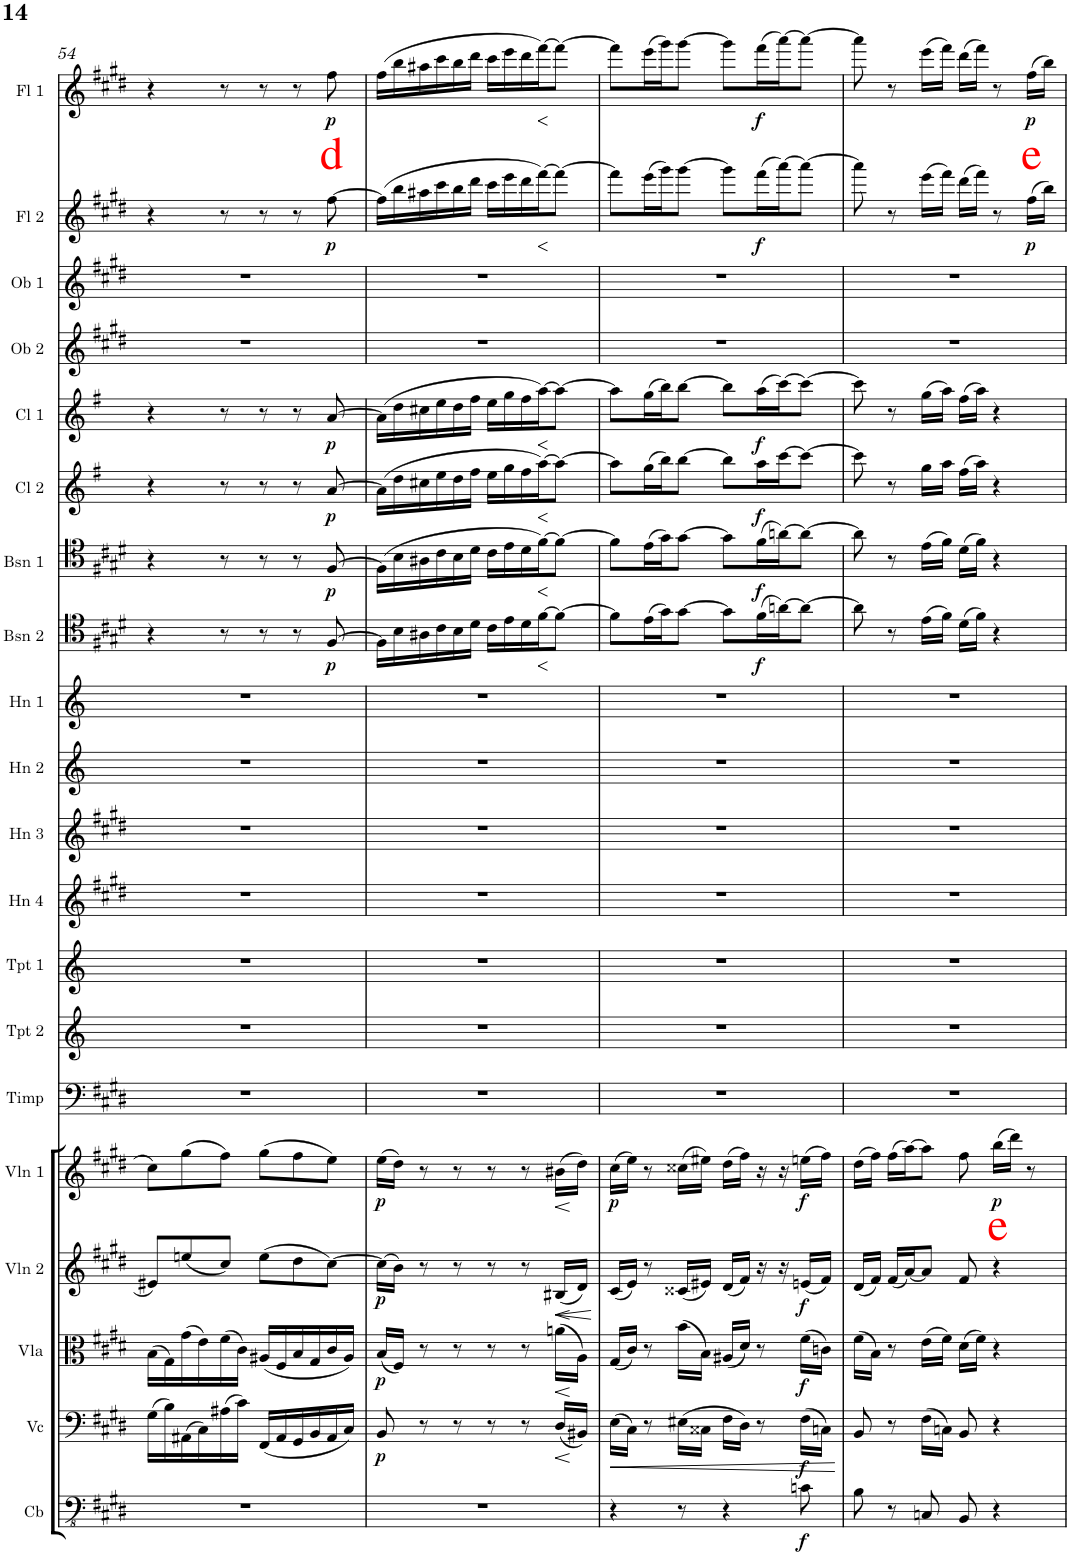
**kern	**dynam	**kern	**dynam	**kern	**dynam	**kern	**dynam	**kern	**text	**dynam	**kern	**kern	**kern	**kern	**kern	**kern	**kern	**kern	**dynam	**kern	**dynam	**kern	**dynam	**kern	**dynam	**kern	**kern	**kern	**dynam	**kern	**text	**dynam
*part20	*part20	*part19	*part19	*part18	*part18	*part17	*part17	*part16	*part16	*part16	*part15	*part14	*part13	*part12	*part11	*part10	*part9	*part8	*part8	*part7	*part7	*part6	*part6	*part5	*part5	*part4	*part3	*part2	*part2	*part1	*part1	*part1
*staff20	*staff20	*staff19	*staff19	*staff18	*staff18	*staff17	*staff17	*staff16	*staff16	*staff16	*staff15	*staff14	*staff13	*staff12	*staff11	*staff10	*staff9	*staff8	*staff8	*staff7	*staff7	*staff6	*staff6	*staff5	*staff5	*staff4	*staff3	*staff2	*staff2	*staff1	*staff1	*staff1
*I"Contrabass	*	*I"Violoncello	*	*I"Viola	*	*I"Violin 2	*	*I"Violin 1	*	*	*I"Timpani	*I"E Trumpet 2	*I"E Trumpet 1	*I"C Horn 4	*I"C Horn 3	*I"E Horn 2	*I"E Horn 1	*I"Bassoon 2	*	*I"Bassoon 1	*	*I"A Clarinet 2	*	*I"A Clarinet 1	*	*I"Oboe 2	*I"Oboe 1	*I"Flute 2	*	*I"Flute 1	*	*
*I'Cb	*	*I'Vc	*	*I'Vla	*	*I'Vln 2	*	*I'Vln 1	*	*	*I'Timp	*I'Tpt 2	*I'Tpt 1	*I'Hn 4	*I'Hn 3	*I'Hn 2	*I'Hn 1	*I'Bsn 2	*	*I'Bsn 1	*	*I'Cl 2	*	*I'Cl 1	*	*I'Ob 2	*I'Ob 1	*I'Fl 2	*	*I'Fl 1	*	*
!!LO:PB:g=z
*clefFv4	*	*clefF4	*	*clefC3	*	*clefG2	*	*clefG2	*	*	*clefF4	*clefG2	*clefG2	*clefG2	*clefG2	*clefG2	*clefG2	*clefC4	*	*clefC4	*	*clefG2	*	*clefG2	*	*clefG2	*clefG2	*clefG2	*	*clefG2	*	*
*	*	*	*	*	*	*	*	*	*	*	*	*Trd-2c-4	*Trd-2c-4	*Trd7c12	*Trd7c12	*Trd5c8	*Trd5c8	*	*	*	*	*Trd2c3	*	*Trd2c3	*	*	*	*	*	*	*	*
*k[f#c#g#d#]	*	*k[f#c#g#d#]	*	*k[f#c#g#d#]	*	*k[f#c#g#d#]	*	*k[f#c#g#d#]	*	*	*k[f#c#g#d#]	*k[]	*k[]	*k[f#c#g#d#]	*k[f#c#g#d#]	*k[]	*k[]	*k[f#c#g#d#]	*	*k[f#c#g#d#]	*	*k[f#]	*	*k[f#]	*	*k[f#c#g#d#]	*k[f#c#g#d#]	*k[f#c#g#d#]	*	*k[f#c#g#d#]	*	*
*M6/8	*	*M6/8	*	*M6/8	*	*M6/8	*	*M6/8	*	*	*M6/8	*M6/8	*M6/8	*M6/8	*M6/8	*M6/8	*M6/8	*M6/8	*	*M6/8	*	*M6/8	*	*M6/8	*	*M6/8	*M6/8	*M6/8	*	*M6/8	*	*
=54	=54	=54	=54	=54	=54	=54	=54	=54	=54	=54	=54	=54	=54	=54	=54	=54	=54	=54	=54	=54	=54	=54	=54	=54	=54	=54	=54	=54	=54	=54	=54	=54
2.r	.	(16G#\LL	.	(16B\LL	.	8e#X/L	.	8cc#\L	.	.	2.r	2.r	2.r	2.r	2.r	2.r	2.r	4r	.	4r	.	4r	.	4r	.	2.r	2.r	4r	.	4r	.	.
.	.	16B\)	.	16G#\)	.	.	.	.	.	.	.	.	.	.	.	.	.	.	.	.	.	.	.	.	.	.	.	.	.	.	.	.
.	.	(16AA#X\	.	(16g#\	.	(8een/	.	(8gg#\	.	.	.	.	.	.	.	.	.	.	.	.	.	.	.	.	.	.	.	.	.	.	.	.
.	.	16C#\)	.	16e\)	.	.	.	.	.	.	.	.	.	.	.	.	.	.	.	.	.	.	.	.	.	.	.	.	.	.	.	.
.	.	(16A#X\	.	(16f#\	.	8cc#/J)	.	8ff#\J)	.	.	.	.	.	.	.	.	.	8r	.	8r	.	8r	.	8r	.	.	.	8r	.	8r	.	.
.	.	16c#\JJ)	.	16c#\JJ)	.	.	.	.	.	.	.	.	.	.	.	.	.	.	.	.	.	.	.	.	.	.	.	.	.	.	.	.
.	.	(16FF#/LL	.	(16A#X/LL	.	(8ee\L	.	(8gg#\L	.	.	.	.	.	.	.	.	.	8r	.	8r	.	8r	.	8r	.	.	.	8r	.	8r	.	.
.	.	16AA#/	.	16F#/	.	.	.	.	.	.	.	.	.	.	.	.	.	.	.	.	.	.	.	.	.	.	.	.	.	.	.	.
.	.	16GG#/	.	16B/	.	8dd#\	.	8ff#\	.	.	.	.	.	.	.	.	.	8r	.	8r	.	8r	.	8r	.	.	.	8r	.	8r	.	.
.	.	16BB/	.	16G#/	.	.	.	.	.	.	.	.	.	.	.	.	.	.	.	.	.	.	.	.	.	.	.	.	.	.	.	.
!	!	!	!	!	!	!	!	!	!	!	!	!	!	!	!	!	!	!	!LO:DY:b	!	!LO:DY:b	!	!LO:DY:b	!	!LO:DY:b	!	!	!	!LO:DY:b	!	!LO:LY:b:color=#FF0000	!LO:DY:b
.	.	16AA#/	.	16c#/	.	[8cc#\J)	.	8ee\J)	.	.	.	.	.	.	.	.	.	[8F#/	p	[8F#/	p	[8a/	p	[8a/	p	.	.	[8ff#\	p	[8ff#\	d	p
.	.	16C#/JJ)	.	16A#/JJ)	.	.	.	.	.	.	.	.	.	.	.	.	.	.	.	.	.	.	.	.	.	.	.	.	.	.	.	.
=55	=55	=55	=55	=55	=55	=55	=55	=55	=55	=55	=55	=55	=55	=55	=55	=55	=55	=55	=55	=55	=55	=55	=55	=55	=55	=55	=55	=55	=55	=55	=55	=55
!	!	!	!LO:DY:b	!	!LO:DY:b	!	!LO:DY:b	!	!	!LO:DY:b	!	!	!	!	!	!	!	!	!	!	!	!	!	!	!	!	!	!	!	!	!	!
2.r	.	8BB/	p	(16B/LL	p	(16cc#\LL]	p	(16ee\LL	.	p	2.r	2.r	2.r	2.r	2.r	2.r	2.r	16F#\LL]	.	(16F#\LL]	.	(16a\LL]	.	(16a\LL]	.	2.r	2.r	(16ff#\LL]	.	(16ff#\LL]	.	.
.	.	.	.	16F#/JJ)	.	16b\JJ)	.	16dd#\JJ)	.	.	.	.	.	.	.	.	.	16B\	.	16B\	.	16dd\	.	16dd\	.	.	.	16bb\	.	16bb\	.	.
.	.	8r	.	8r	.	8r	.	8r	.	.	.	.	.	.	.	.	.	16A#X\	.	16A#X\	.	16cc#X\	.	16cc#X\	.	.	.	16aa#X\	.	16aa#X\	.	.
.	.	.	.	.	.	.	.	.	.	.	.	.	.	.	.	.	.	16c#\	.	16c#\	.	16ee\	.	16ee\	.	.	.	16ccc#\	.	16ccc#\	.	.
.	.	8r	.	8r	.	8r	.	8r	.	.	.	.	.	.	.	.	.	16B\	.	16B\	.	16dd\	.	16dd\	.	.	.	16bb\	.	16bb\	.	.
.	.	.	.	.	.	.	.	.	.	.	.	.	.	.	.	.	.	16d#\JJ	.	16d#\JJ	.	16ff#\JJ	.	16ff#\JJ	.	.	.	16ddd#\JJ	.	16ddd#\JJ	.	.
.	.	8r	.	8r	.	8r	.	8r	.	.	.	.	.	.	.	.	.	16c#\LL	.	16c#\LL	.	16ee\LL	.	16ee\LL	.	.	.	16ccc#\LL	.	16ccc#\LL	.	.
.	.	.	.	.	.	.	.	.	.	.	.	.	.	.	.	.	.	16e\	.	16e\	.	16gg\	.	16gg\	.	.	.	16eee\	.	16eee\	.	.
.	.	8r	.	8r	.	8r	.	8r	.	.	.	.	.	.	.	.	.	16d#\	.	16d#\	.	16ff#\	.	16ff#\	.	.	.	16ddd#\	.	16ddd#\	.	.
!	!	!	!	!	!	!	!	!	!	!	!	!	!	!	!	!	!	!	!LO:HP:b	!	!LO:HP:b	!	!LO:HP:b	!	!LO:HP:b	!	!	!	!LO:HP:b	!	!	!LO:HP:b
.	.	.	.	.	.	.	.	.	.	.	.	.	.	.	.	.	.	[16f#\J	<	[16f#\J)	<	[16aa\J)	<	[16aa\J)	<	.	.	[16fff#\J)	<	[16fff#\J)	.	<
!	!	!	!LO:HP:b	!	!LO:HP:b	!	!LO:HP:b	!	!	!LO:HP:b	!	!	!	!	!	!	!	!	!	!	!	!	!	!	!	!	!	!	!	!	!	!
.	.	(16D#/LL	<	(16an\LL	<	(16B#X/LL	<	(16b#X\LL	.	<	.	.	.	.	.	.	.	8f#\J_	[	8f#\J_	[	8aa\J_	[	8aa\J_	[	.	.	8fff#\J_	[	8fff#\J_	.	[
!	!	!	!	!	!	!	!LO:HP:n=1:b	!	!	!	!	!	!	!	!	!	!	!	!	!	!	!	!	!	!	!	!	!	!	!	!	!
.	.	16BB#X/JJ)	[	16A\JJ)	[	16d#/JJ)	[ <	16dd#\JJ)	.	[	.	.	.	.	.	.	.	.	.	.	.	.	.	.	.	.	.	.	.	.	.	.
.	.	.	.	.	.	.	[	.	.	.	.	.	.	.	.	.	.	.	.	.	.	.	.	.	.	.	.	.	.	.	.	.
=56	=56	=56	=56	=56	=56	=56	=56	=56	=56	=56	=56	=56	=56	=56	=56	=56	=56	=56	=56	=56	=56	=56	=56	=56	=56	=56	=56	=56	=56	=56	=56	=56
!	!	!	!LO:HP:b	!	!	!	!	!	!	!LO:DY:b	!	!	!	!	!	!	!	!	!	!	!	!	!	!	!	!	!	!	!	!	!	!
4r	.	(16E\LL	<	(16G#/LL	.	(16c#/LL	.	(16cc#\LL	.	p	2.r	2.r	2.r	2.r	2.r	2.r	2.r	8f#\L]	.	8f#\L]	.	8aa\L]	.	8aa\L]	.	2.r	2.r	8fff#\L]	.	8fff#\L]	.	.
.	.	16C#\JJ)	.	16c#/JJ)	.	16e/JJ)	.	16ee\JJ)	.	.	.	.	.	.	.	.	.	.	.	.	.	.	.	.	.	.	.	.	.	.	.	.
.	.	8r	.	8r	.	8r	.	8r	.	.	.	.	.	.	.	.	.	(16e\L	.	(16e\L	.	(16gg\L	.	(16gg\L	.	.	.	(16eee\L	.	(16eee\L	.	.
.	.	.	.	.	.	.	.	.	.	.	.	.	.	.	.	.	.	16g#\J)	.	16g#\J)	.	16bb\J)	.	16bb\J)	.	.	.	16ggg#\J)	.	16ggg#\J)	.	.
8r	.	(16E#X\LL	.	(16b\LL	.	(16c##X/LL	.	(16cc##X\LL	.	.	.	.	.	.	.	.	.	[8g#\J	.	[8g#\J	.	[8bb\J	.	[8bb\J	.	.	.	[8ggg#\J	.	[8ggg#\J	.	.
.	.	16C##X\JJ	.	16B\JJ)	.	16e#X/JJ)	.	16ee#X\JJ)	.	.	.	.	.	.	.	.	.	.	.	.	.	.	.	.	.	.	.	.	.	.	.	.
4r	.	16F#\LL	.	(16A#X/LL	.	(16d#/LL	.	(16dd#\LL	.	.	.	.	.	.	.	.	.	8g#\L]	.	8g#\L]	.	8bb\L]	.	8bb\L]	.	.	.	8ggg#\L]	.	8ggg#\L]	.	.
.	.	16D#\JJ)	.	16d#/JJ)	.	16f#/JJ)	.	16ff#\JJ)	.	.	.	.	.	.	.	.	.	.	.	.	.	.	.	.	.	.	.	.	.	.	.	.
!	!	!	!	!	!	!	!	!	!	!	!	!	!	!	!	!	!	!	!LO:DY:b	!	!LO:DY:b	!	!LO:DY:b	!	!LO:DY:b	!	!	!	!LO:DY:b	!	!	!LO:DY:b
.	.	8r	.	8r	.	16r	.	16r	.	.	.	.	.	.	.	.	.	(16f#\L	f	(16f#\L	f	16aa\L	f	(16aa\L	f	.	.	(16fff#\L	f	(16fff#\L	.	f
.	.	.	.	.	.	16r	.	16r	.	.	.	.	.	.	.	.	.	[16an\J)	.	[16an\J)	.	[16ccc\J	.	[16ccc\J)	.	.	.	[16aaa\J)	.	[16aaa\J)	.	.
!	!LO:DY:b	!	!LO:DY:b	!	!LO:DY:b	!	!LO:DY:b	!	!	!LO:DY:b	!	!	!	!	!	!	!	!	!	!	!	!	!	!	!	!	!	!	!	!	!	!
8Cn\	f	(16F#\LL	f	(16f#\LL	f	(16en/LL	f	(16een\LL	.	f	.	.	.	.	.	.	.	8a\J_	.	8a\J_	.	8ccc\J_	.	8ccc\J_	.	.	.	8aaa\J_	.	8aaa\J_	.	.
.	.	16Cn\JJ)	.	16cn\JJ)	.	16f#/JJ)	.	16ff#\JJ)	.	.	.	.	.	.	.	.	.	.	.	.	.	.	.	.	.	.	.	.	.	.	.	.
.	.	.	[	.	.	.	.	.	.	.	.	.	.	.	.	.	.	.	.	.	.	.	.	.	.	.	.	.	.	.	.	.
=57	=57	=57	=57	=57	=57	=57	=57	=57	=57	=57	=57	=57	=57	=57	=57	=57	=57	=57	=57	=57	=57	=57	=57	=57	=57	=57	=57	=57	=57	=57	=57	=57
8BB\	.	8BB/	.	(16f#\LL	.	(16d#/LL	.	(16dd#\LL	.	.	2.r	2.r	2.r	2.r	2.r	2.r	2.r	8a\]	.	8a\]	.	8ccc\]	.	8ccc\]	.	2.r	2.r	8aaa\]	.	8aaa\]	.	.
.	.	.	.	16B\JJ)	.	16f#/JJ)	.	16ff#\JJ)	.	.	.	.	.	.	.	.	.	.	.	.	.	.	.	.	.	.	.	.	.	.	.	.
8r	.	8r	.	8r	.	(16f#/LL	.	(16ff#\LL	.	.	.	.	.	.	.	.	.	8r	.	8r	.	8r	.	8r	.	.	.	8r	.	8r	.	.
.	.	.	.	.	.	[16a/J)	.	[16aa\J)	.	.	.	.	.	.	.	.	.	.	.	.	.	.	.	.	.	.	.	.	.	.	.	.
8CCn/	.	(16F#\LL	.	(16e\LL	.	8a/J]	.	8aa\J]	.	.	.	.	.	.	.	.	.	(16e\LL	.	(16e\LL	.	16gg\LL	.	(16gg\LL	.	.	.	(16eee\LL	.	(16eee\LL	.	.
.	.	16Cn\JJ)	.	16f#\JJ)	.	.	.	.	.	.	.	.	.	.	.	.	.	16f#\JJ)	.	16f#\JJ)	.	16aa\JJ	.	16aa\JJ)	.	.	.	16fff#\JJ)	.	16fff#\JJ)	.	.
8BBB/	.	8BB/	.	(16d#\LL	.	8f#/	.	8ff#\	.	.	.	.	.	.	.	.	.	(16d#\LL	.	(16d#\LL	.	(16ff#\LL	.	(16ff#\LL	.	.	.	(16ddd#\LL	.	(16ddd#\LL	.	.
.	.	.	.	16f#\JJ)	.	.	.	.	.	.	.	.	.	.	.	.	.	16f#\JJ)	.	16f#\JJ)	.	16aa\JJ)	.	16aa\JJ)	.	.	.	16fff#\JJ)	.	16fff#\JJ)	.	.
!	!	!	!	!	!	!	!	!	!LO:LY:b:color=#FF0000	!LO:DY:b	!	!	!	!	!	!	!	!	!	!	!	!	!	!	!	!	!	!	!	!	!	!
4r	.	4r	.	4r	.	4r	.	(16bb\LL	e	p	.	.	.	.	.	.	.	4r	.	4r	.	4r	.	4r	.	.	.	8r	.	8r	.	.
.	.	.	.	.	.	.	.	16ddd#\JJ)	.	.	.	.	.	.	.	.	.	.	.	.	.	.	.	.	.	.	.	.	.	.	.	.
!	!	!	!	!	!	!	!	!	!	!	!	!	!	!	!	!	!	!	!	!	!	!	!	!	!	!	!	!	!LO:DY:b	!	!LO:LY:b:color=#FF0000	!LO:DY:b
.	.	.	.	.	.	.	.	8r	.	.	.	.	.	.	.	.	.	.	.	.	.	.	.	.	.	.	.	(16ff#\LL	p	(16ff#\LL	e	p
.	.	.	.	.	.	.	.	.	.	.	.	.	.	.	.	.	.	.	.	.	.	.	.	.	.	.	.	16bb\JJ)	.	16bb\JJ)	.	.
=	=	=	=	=	=	=	=	=	=	=	=	=	=	=	=	=	=	=	=	=	=	=	=	=	=	=	=	=	=	=	=	=
*-	*-	*-	*-	*-	*-	*-	*-	*-	*-	*-	*-	*-	*-	*-	*-	*-	*-	*-	*-	*-	*-	*-	*-	*-	*-	*-	*-	*-	*-	*-	*-	*-
